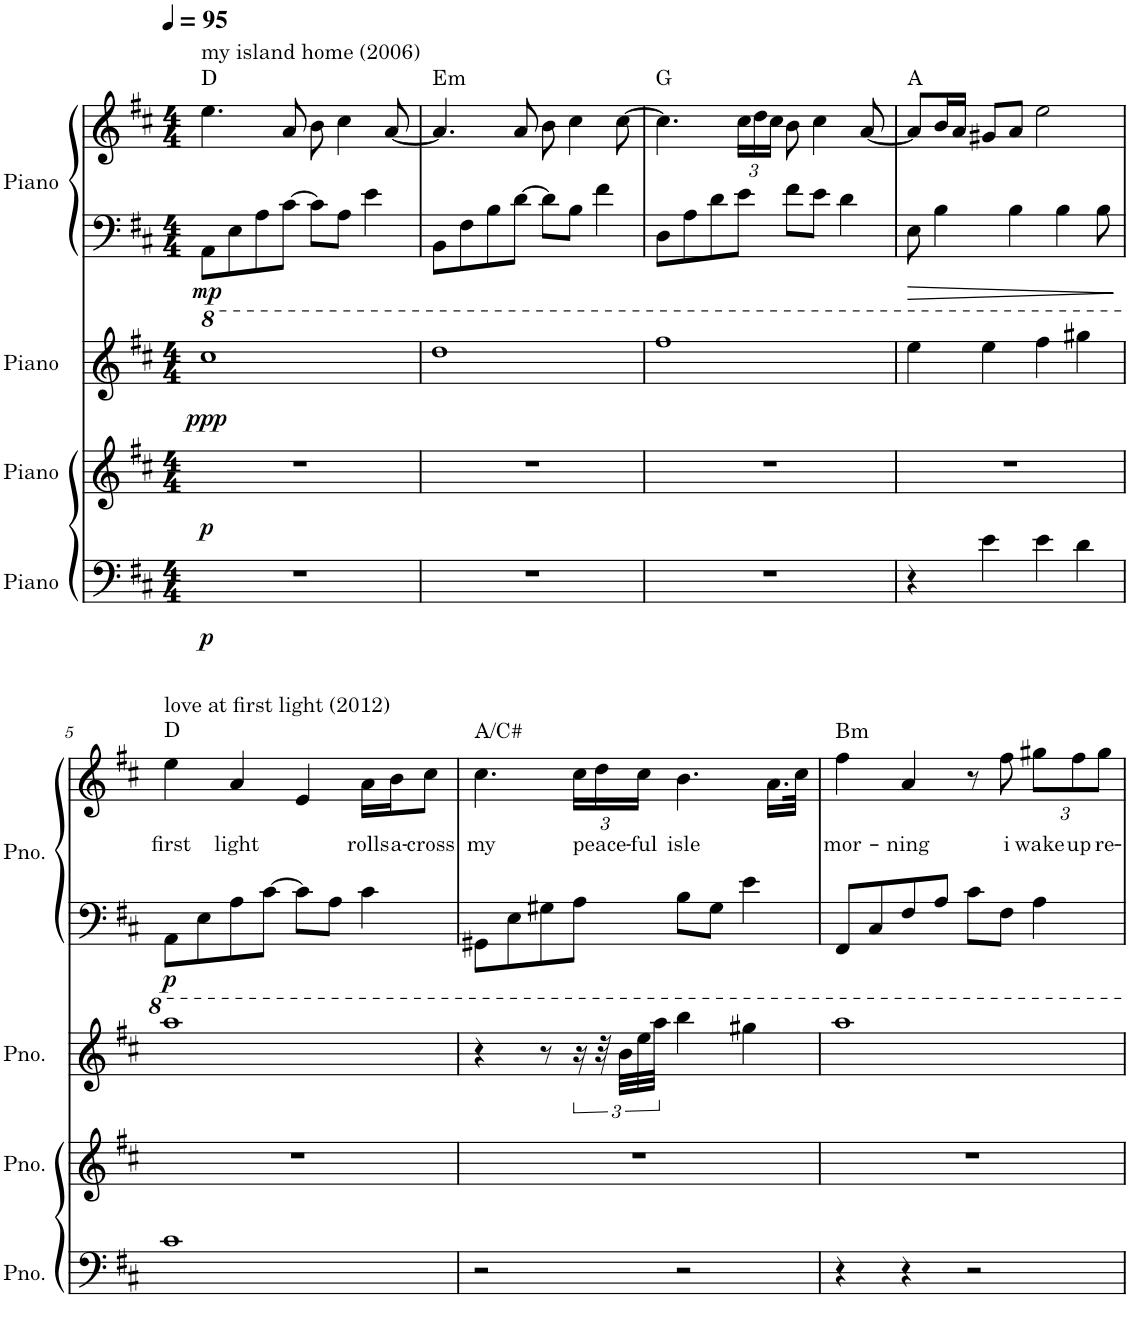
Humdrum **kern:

**kern	**dynam	**kern	**dynam	**kern	**dynam	**kern	**kern	**text	**dynam
*part4	*part4	*part3	*part3	*part2	*part2	*part1	*part1	*part1	*part1
*staff5	*staff5	*staff4	*staff4	*staff3	*staff3	*staff2	*staff1	*staff1	*staff1/2
*I"Piano	*	*I"Piano	*	*I"Piano	*	*I"Piano	*	*	*
*I'Pno.	*	*I'Pno.	*	*I'Pno.	*	*I'Pno.	*	*	*
*clefF4	*	*clefG2	*	*clefG2	*	*clefF4	*clefG2	*	*
*k[f#c#]	*	*k[f#c#]	*	*k[f#c#]	*	*k[f#c#]	*k[f#c#]	*	*
*M4/4	*	*M4/4	*	*M4/4	*	*M4/4	*M4/4	*	*
*MM95	*	*MM95	*	*MM95	*	*MM95	*MM95	*	*
=1	=1	=1	=1	=1	=1	=1	=1	=1	=1
!	!	!	!	!	!	!	!LO:TX:a:t=my island home (2006)	!	!
!	!	!	!	!	!	!	!LO:TX:a:t=D	!	!
!	!LO:DY:b	!	!LO:DY:b	!	!LO:DY:b	!	!	!	!LO:DY:b=2
1r	p	1r	p	1ccc#	ppp	8AA\L	(4.ee\	.	mp
.	.	.	.	.	.	8E\	.	.	.
.	.	.	.	.	.	8A\	.	.	.
.	.	.	.	.	.	[8c#\J	8a/	.	.
.	.	.	.	.	.	8c#\L]	8b\	.	.
.	.	.	.	.	.	8A\J	4cc#\	.	.
.	.	.	.	.	.	4e\	.	.	.
.	.	.	.	.	.	.	[8a/	.	.
=2	=2	=2	=2	=2	=2	=2	=2	=2	=2
!	!	!	!	!	!	!	!LO:TX:a:t=Em	!	!
1r	.	1r	.	1ddd	.	8BB\L	4.a/])	.	.
.	.	.	.	.	.	8F#\	.	.	.
.	.	.	.	.	.	8B\	.	.	.
.	.	.	.	.	.	[8d\J	(8a/	.	.
.	.	.	.	.	.	8d\L]	8b\	.	.
.	.	.	.	.	.	8B\J	4cc#\	.	.
.	.	.	.	.	.	4f#\	.	.	.
.	.	.	.	.	.	.	[8cc#\	.	.
=3	=3	=3	=3	=3	=3	=3	=3	=3	=3
!	!	!	!	!	!	!	!LO:TX:a:t=G	!	!
1r	.	1r	.	1fff#	.	8D\L	4.cc#\])	.	.
.	.	.	.	.	.	8A\	.	.	.
.	.	.	.	.	.	8d\	.	.	.
*	*	*	*	*	*	*	*Xbrackettup	*	*
.	.	.	.	.	.	8e\J	(24cc#\LL	.	.
.	.	.	.	.	.	.	24dd\	.	.
.	.	.	.	.	.	.	24cc#\JJ	.	.
.	.	.	.	.	.	8f#\L	8b\	.	.
.	.	.	.	.	.	8e\J	4cc#\)	.	.
.	.	.	.	.	.	4d\	.	.	.
.	.	.	.	.	.	.	([8a/	.	.
=4	=4	=4	=4	=4	=4	=4	=4	=4	=4
!	!	!	!	!	!	!	!LO:TX:a:t=A	!	!
4r	.	1r	.	4eee\	.	8E\	8a/L]	.	.
.	.	.	.	.	.	4B\	16b/L	.	.
.	.	.	.	.	.	.	16a/JJ	.	.
4e\	.	.	.	4eee\	.	.	8g#X/L	.	.
.	.	.	.	.	.	4B\	8a/J	.	.
4e\	.	.	.	4fff#\	.	.	2ee\)	.	.
.	.	.	.	.	.	4B\	.	.	.
4d\	.	.	.	4ggg#X\	.	.	.	.	.
.	.	.	.	.	.	8B\	.	.	.
!!LO:LB:g=z
=5	=5	=5	=5	=5	=5	=5	=5	=5	=5
!	!	!	!	!	!	!	!LO:TX:a:t=love at first light (2012)	!	!
!	!	!	!	!	!	!	!LO:TX:a:t=D	!	!
!	!	!	!	!	!	!	!	!LO:LY:b	!LO:DY:b=2
1c#	.	1r	.	1aaa	.	8AA\L	(4ee\	first	p
.	.	.	.	.	.	8E\	.	.	.
!	!	!	!	!	!	!	!	!LO:LY:b	!
.	.	.	.	.	.	8A\	4a/	light	.
.	.	.	.	.	.	[8c#\J	.	.	.
.	.	.	.	.	.	8c#\L]	4e/)	.	.
.	.	.	.	.	.	8A\J	.	.	.
!	!	!	!	!	!	!	!	!LO:LY:b	!
.	.	.	.	.	.	4c#\	16a\LL	rolls	.
!	!	!	!	!	!	!	!	!LO:LY:b	!
.	.	.	.	.	.	.	16b\J	a-	.
!	!	!	!	!	!	!	!	!LO:LY:b	!
.	.	.	.	.	.	.	8cc#\J	-cross	.
=6	=6	=6	=6	=6	=6	=6	=6	=6	=6
!	!	!	!	!	!	!	!LO:TX:a:t=A/C#	!	!
!	!	!	!	!	!	!	!	!LO:LY:b	!
2r	.	1r	.	4r	.	8GG#X\L	4.cc#\	my	.
.	.	.	.	.	.	8E\	.	.	.
.	.	.	.	8r	.	8G#X\	.	.	.
!	!	!	!	!	!	!	!	!LO:LY:b	!
.	.	.	.	24r	.	8A\J	(24cc#\LL	peace-	.
.	.	.	.	48r	.	.	24dd\	.	.
.	.	.	.	48bb\LLL	.	.	.	.	.
!	!	!	!	!	!	!	!	!LO:LY:b	!
.	.	.	.	48eee\	.	.	24cc#\JJ	-ful	.
.	.	.	.	48aaa\JJJ	.	.	.	.	.
!	!	!	!	!	!	!	!	!LO:LY:b	!
2r	.	.	.	4bbb\	.	8B\L	4.b\)	isle	.
.	.	.	.	.	.	8G#\J	.	.	.
.	.	.	.	4ggg#X\	.	4e\	.	.	.
.	.	.	.	.	.	.	16.a\LL	.	.
.	.	.	.	.	.	.	32cc#\JJk	.	.
=7	=7	=7	=7	=7	=7	=7	=7	=7	=7
!	!	!	!	!	!	!	!LO:TX:a:t=Bm	!	!
!	!	!	!	!	!	!	!	!LO:LY:b	!
4r	.	1r	.	1aaa	.	8FF#/L	4ff#\	mor-	.
.	.	.	.	.	.	8C#/	.	.	.
!	!	!	!	!	!	!	!	!LO:LY:b	!
4r	.	.	.	.	.	8F#/	4a/	-ning	.
.	.	.	.	.	.	8A/J	.	.	.
2r	.	.	.	.	.	8c#\L	8r	.	.
!	!	!	!	!	!	!	!	!LO:LY:b	!
.	.	.	.	.	.	8F#\J	8ff#\	i	.
!	!	!	!	!	!	!	!	!LO:LY:b	!
.	.	.	.	.	.	4A\	12gg#X\L	wake	.
!	!	!	!	!	!	!	!	!LO:LY:b	!
.	.	.	.	.	.	.	12ff#\	up	.
!	!	!	!	!	!	!	!	!LO:LY:b	!
.	.	.	.	.	.	.	12gg#\J	re-	.
=	=	=	=	=	=	=	=	=	=
*-	*-	*-	*-	*-	*-	*-	*-	*-	*-
